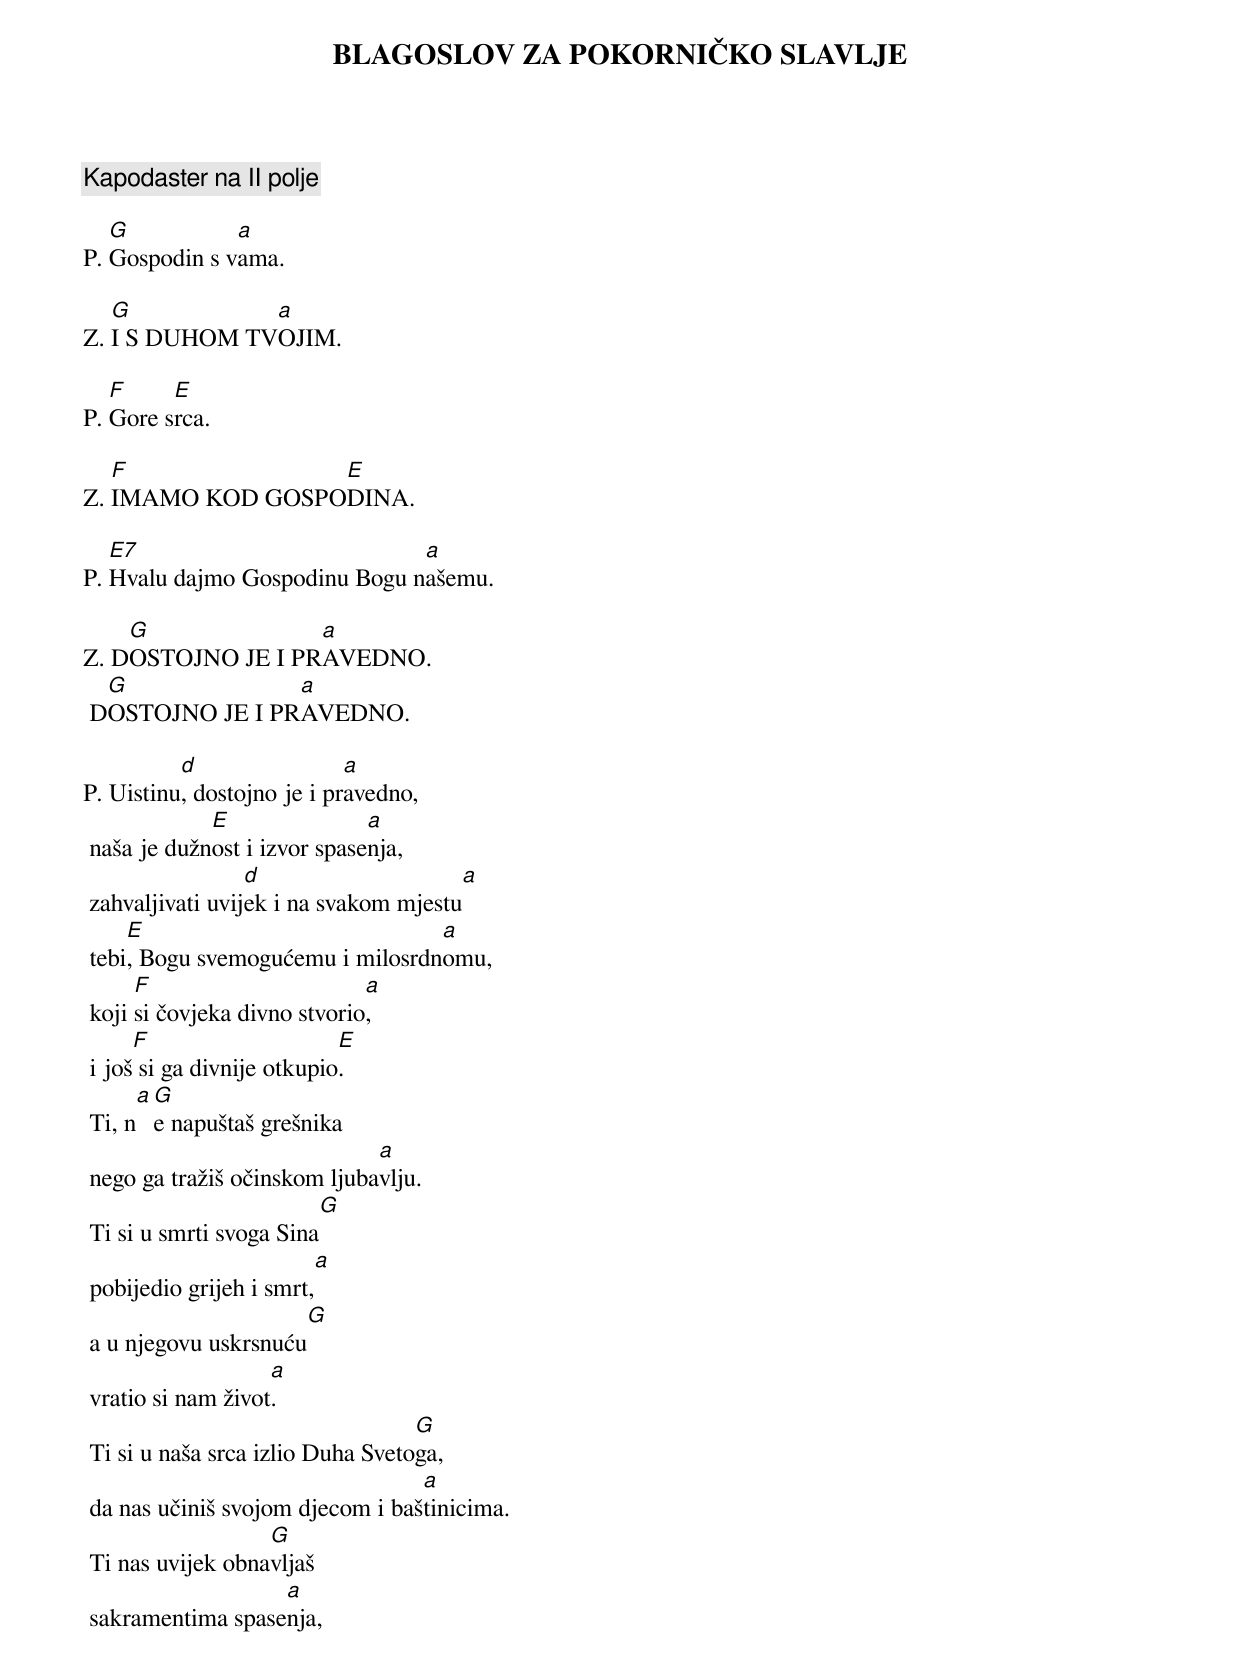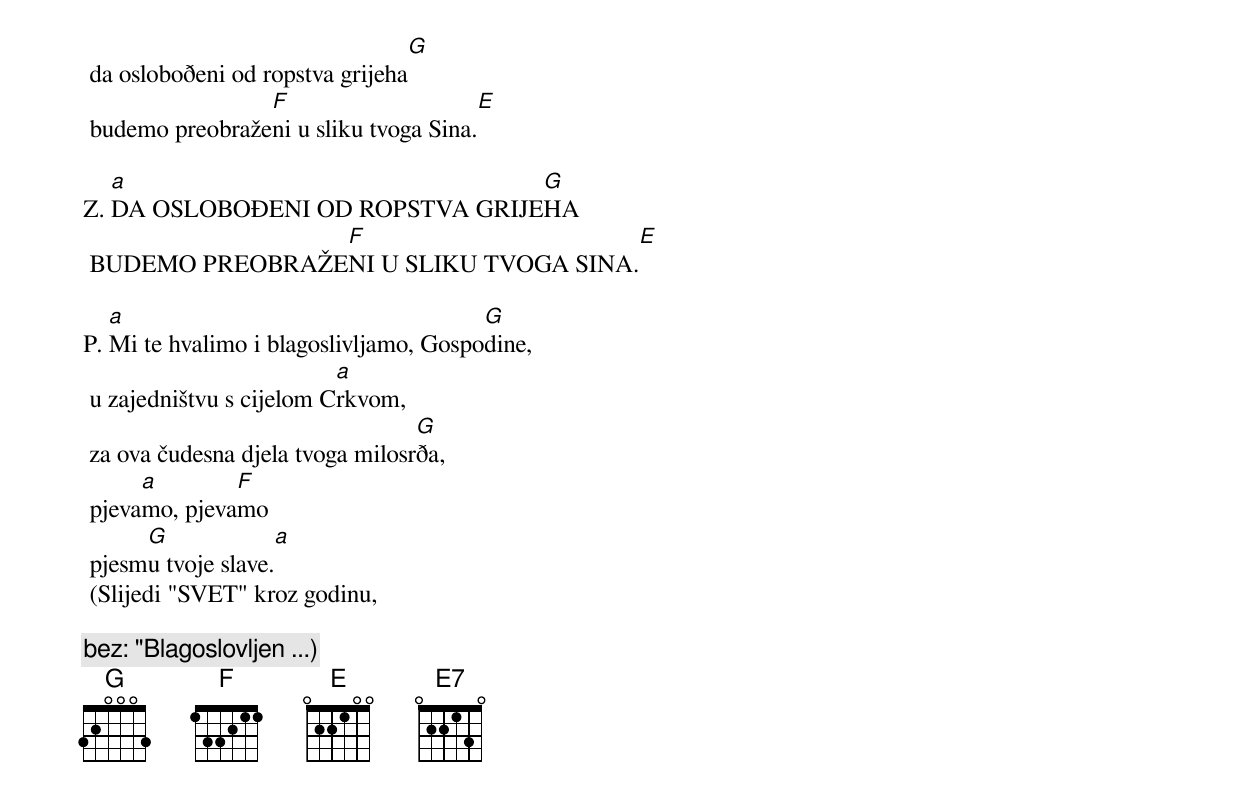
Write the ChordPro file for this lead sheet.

{title: BLAGOSLOV ZA POKORNIČKO SLAVLJE}

{comment: Kapodaster na II polje}

P.	[G]Gospodin s v[a]ama.

Z.	[G]I S DUHOM TV[a]OJIM.

P.	[F]Gore s[E]rca.

Z.	[F]IMAMO KOD GOSPO[E]DINA.

P.	[E7]Hvalu dajmo Gospodinu Bogu n[a]ašemu.

Z.	D[G]OSTOJNO JE I PR[a]AVEDNO.
	D[G]OSTOJNO JE I PR[a]AVEDNO.

P.	Uistinu[d], dostojno je i pr[a]avedno,
	naša je dužn[E]ost i izvor spase[a]nja,
	zahvaljivati uvij[d]ek i na svakom mjestu[a]
	tebi[E], Bogu svemogućemu i milosrdn[a]omu,
	koji [F]si čovjeka divno stvorio[a],
	i još[F] si ga divnije otkupio[E].
	Ti, n[a][G]e napuštaš grešnika
	nego ga tražiš očinskom ljuba[a]vlju.
	Ti si u smrti svoga Sina[G]
	pobijedio grijeh i smrt,[a]
	a u njegovu uskrsnuću[G]
	vratio si nam život[a].
	Ti si u naša srca izlio Duha Sveto[G]ga,
	da nas učiniš svojom djecom i baš[a]tinicima.
	Ti nas uvijek obna[G]vljaš
	sakramentima spase[a]nja,
	da osloboðeni od ropstva grijeha[G]
	budemo preobraže[F]ni u sliku tvoga Sina.[E]

Z.	[a]DA OSLOBOÐENI OD ROPSTVA GRIJE[G]HA
	BUDEMO PREOBRAŽE[F]NI U SLIKU TVOGA SINA.[E]

P.	[a]Mi te hvalimo i blagoslivljamo, Gospo[G]dine,
	u zajedništvu s cijelom C[a]rkvom,
	za ova čudesna djela tvoga milosr[G]ða,
	pjeva[a]mo, pjeva[F]mo
	pjesm[G]u tvoje slave.[a]
	(Slijedi "SVET" kroz godinu,

{comment: bez: "Blagoslovljen ...)}
